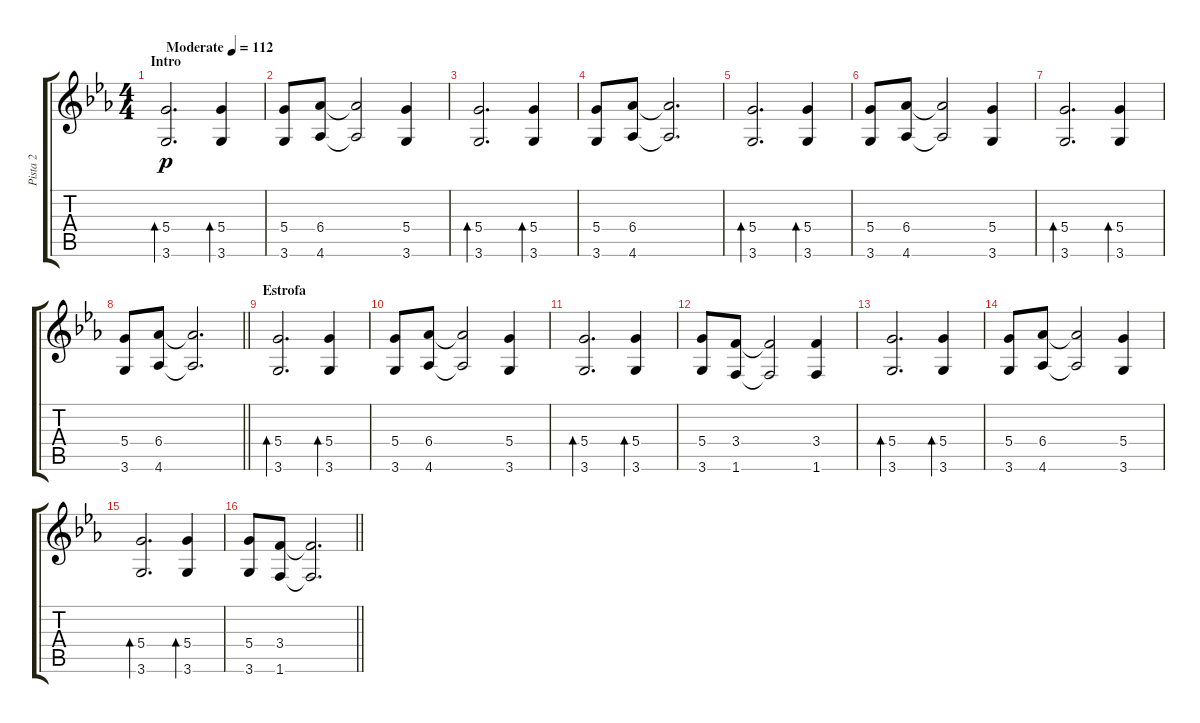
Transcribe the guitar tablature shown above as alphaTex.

\track ("Pista 2" "Pista 2") {instrument distortionguitar}
\staff {score tabs}
\tuning (E4 B3 G3 D3 A2 E2) {hide}
\ts (4 4)
\section ("" "Intro")
\tempo (112 "Moderate")
\clef g2
\ks cminor
(5.4 3.6).2{d bd 480 dy p instrument distortionguitar} (5.4 3.6).4{bd 480} |
(5.4 3.6).8 (6.4 4.6).8 (6.4{t} 4.6{t}).2 (5.4 3.6).4 |
(5.4 3.6).2{d bd 480} (5.4 3.6).4{bd 480} |
(5.4 3.6).8 (6.4 4.6).8 (6.4{t} 4.6{t}).2{d} |
(5.4 3.6).2{d bd 480} (5.4 3.6).4{bd 480} |
(5.4 3.6).8 (6.4 4.6).8 (6.4{t} 4.6{t}).2 (5.4 3.6).4 |
(5.4 3.6).2{d bd 480} (5.4 3.6).4{bd 480} |
\barLineRight lightlight
(5.4 3.6).8 (6.4 4.6).8 (6.4{t} 4.6{t}).2{d} |
\section ("" "Estrofa")
(5.4 3.6).2{d bd 480} (5.4 3.6).4{bd 480} |
(5.4 3.6).8 (6.4 4.6).8 (6.4{t} 4.6{t}).2 (5.4 3.6).4 |
(5.4 3.6).2{d bd 480} (5.4 3.6).4{bd 480} |
(5.4 3.6).8 (3.4 1.6).8 (3.4{t} 1.6{t}).2 (3.4 1.6).4 |
(5.4 3.6).2{d bd 480} (5.4 3.6).4{bd 480} |
(5.4 3.6).8 (6.4 4.6).8 (6.4{t} 4.6{t}).2 (5.4 3.6).4 |
(5.4 3.6).2{d bd 480} (5.4 3.6).4{bd 480} |
\barLineRight lightlight
(5.4 3.6).8 (3.4 1.6).8 (3.4{t} 1.6{t}).2{d}
